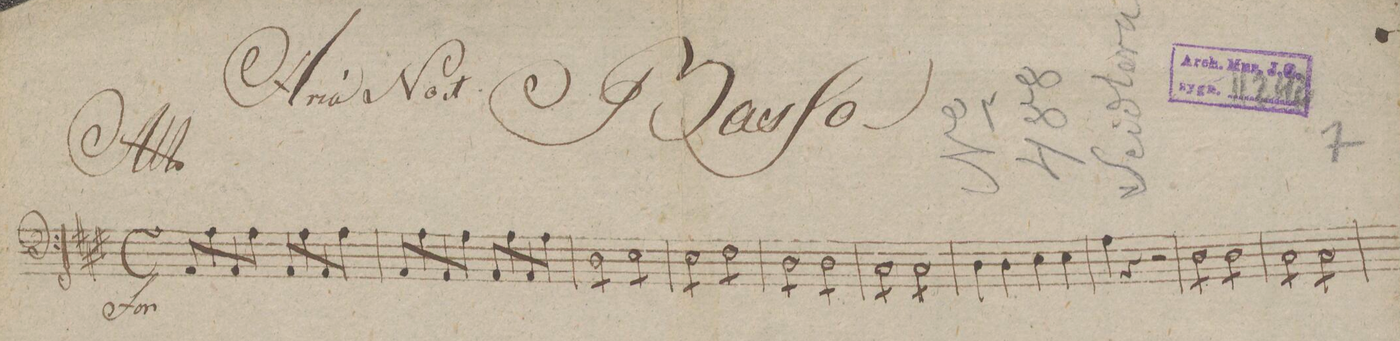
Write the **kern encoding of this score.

**kern	**dynam
*I"Basso	*
*clefF4	*
*k[f#c#g#]	*
*met(c)	*
*M4/4	*
8AA/L	f
8A\	.
8AA/	.
8A\J	.
8AA/L	.
8A\	.
8AA/	.
8A\J	.
=2	=2
8AA/L	.
8A\	.
8AA/	.
8A\J	.
8AA/L	.
8A\	.
8AA/	.
8A\J	.
=3	=3
*2\right	*
*tremolo	*
8D\L	.
8D\	.
8D\	.
8D\J	.
8E\L	.
8E\	.
8E\	.
8E\J	.
=4	=4
*2\left	*
8E\L	.
8E\	.
8E\	.
8E\J	.
8F#\L	.
8F#\	.
8F#\	.
8F#\J	.
=5	=5
8D\L	.
8D\	.
8D\	.
8D\J	.
8D\L	.
8D\	.
8D\	.
8D\J	.
=6	=6
8C#\L	.
8C#\	.
8C#\	.
8C#\J	.
8C#\L	.
8C#\	.
8C#\	.
8C#\J	.
=7	=7
4D\	.
4D\	.
4E\	.
4E\	.
=8	=8
4A\	.
4r	.
2r	.
=9	=9
8D\L	.
8D\	.
8D\	.
8D\J	.
8D\L	.
8D\	.
8D\	.
8D\J	.
=10	=10
8C#\L	.
8C#\	.
8C#\	.
8C#\J	.
8C#\L	.
8C#\	.
8C#\	.
8C#\J	.
=11	=11
*-	*-
